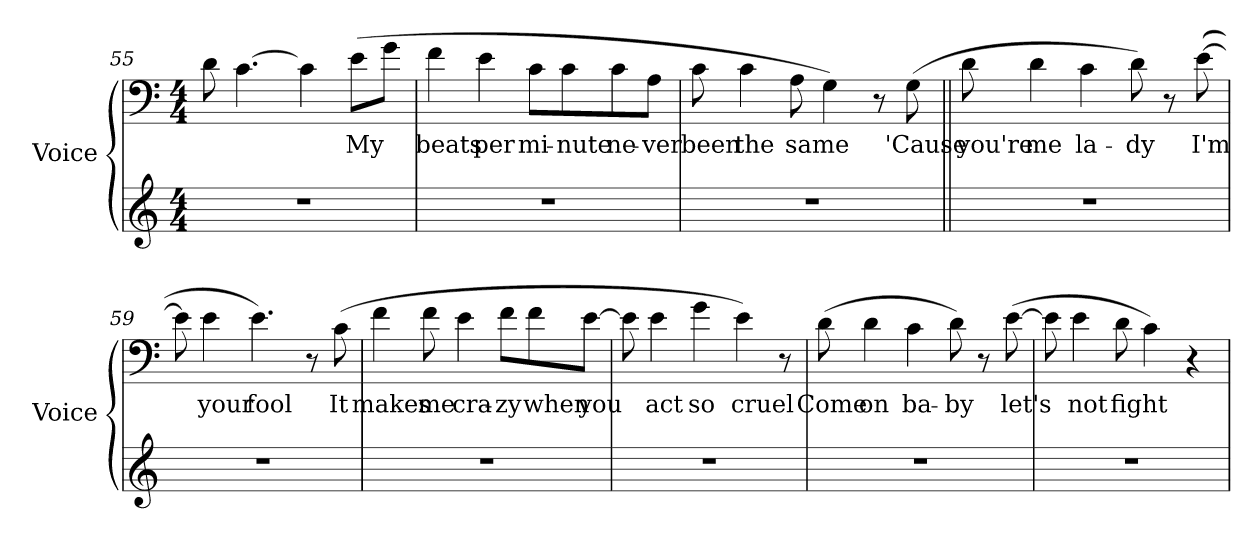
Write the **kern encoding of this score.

**kern	**kern	**text
*part2	*part1	*part1
*staff2	*staff1	*staff1
*I"Voice	*I"Voice	*
*I'Voice	*I'Voice	*
*clefG2	*clefF4	*
*k[]	*k[]	*
*C:	*C:	*
*M4/4	*M4/4	*
=55	=55	=55
1r	8di\	.
.	[4.ci\	.
.	4ci\]	.
!	!	!LO:LY:b:color=#000000
.	(8ei\L	My
.	8gi\J	.
!!LO:LB:g=z
=56	=56	=56
!	!	!LO:LY:b:color=#000000
1r	4fi\	beats
!	!	!LO:LY:b:color=#000000
.	4ei\	per
!	!	!LO:LY:b:color=#000000
.	8ci\L	mi-
!	!	!LO:LY:b:color=#000000
.	8ci\	-nute
!	!	!LO:LY:b:color=#000000
.	8ci\	ne-
!	!	!LO:LY:b:color=#000000
.	8Ai\J	-ver
=57	=57	=57
!	!	!LO:LY:b:color=#000000
1r	8ci\	been
!	!	!LO:LY:b:color=#000000
.	4ci\	the
!	!	!LO:LY:b:color=#000000
.	8Ai\	same
.	4Gi\)	.
.	8r	.
!	!	!LO:LY:b:color=#000000
.	(8Gi\	'Cause
=58||	=58||	=58||
!	!	!LO:LY:b:color=#000000
1r	8di\	you're
!	!	!LO:LY:b:color=#000000
.	4di\	me
!	!	!LO:LY:b:color=#000000
.	4ci\	la-
!	!	!LO:LY:b:color=#000000
.	8di\)	-dy
.	8r	.
!	!	!LO:LY:b:color=#000000
.	([8ei\	I'm
=59	=59	=59
1r	8ei\]	.
!	!	!LO:LY:b:color=#000000
.	4ei\	your
!	!	!LO:LY:b:color=#000000
.	4.ei\)	fool
.	8r	.
!	!	!LO:LY:b:color=#000000
.	(8ci\	It
!!LO:PB:g=z
=60	=60	=60
!	!	!LO:LY:b:color=#000000
1r	4fi\	makes
!	!	!LO:LY:b:color=#000000
.	8fi\	me
!	!	!LO:LY:b:color=#000000
.	4ei\	cra-
!	!	!LO:LY:b:color=#000000
.	8fi\L	-zy
!	!	!LO:LY:b:color=#000000
.	8fi\	when
!	!	!LO:LY:b:color=#000000
.	[8ei\J	you
=61	=61	=61
1r	8ei\]	.
!	!	!LO:LY:b:color=#000000
.	4ei\	act
!	!	!LO:LY:b:color=#000000
.	4gi\	so
!	!	!LO:LY:b:color=#000000
.	4ei\)	cruel
.	8r	.
=62	=62	=62
!	!	!LO:LY:b:color=#000000
1r	(8di\	Come
!	!	!LO:LY:b:color=#000000
.	4di\	on
!	!	!LO:LY:b:color=#000000
.	4ci\	ba-
!	!	!LO:LY:b:color=#000000
.	8di\)	-by
.	8r	.
!	!	!LO:LY:b:color=#000000
.	([8ei\	let's
=63	=63	=63
1r	8ei\]	.
!	!	!LO:LY:b:color=#000000
.	4ei\	not
!	!	!LO:LY:b:color=#000000
.	8di\	fight
.	4ci\)	.
.	4r	.
=	=	=
*-	*-	*-
